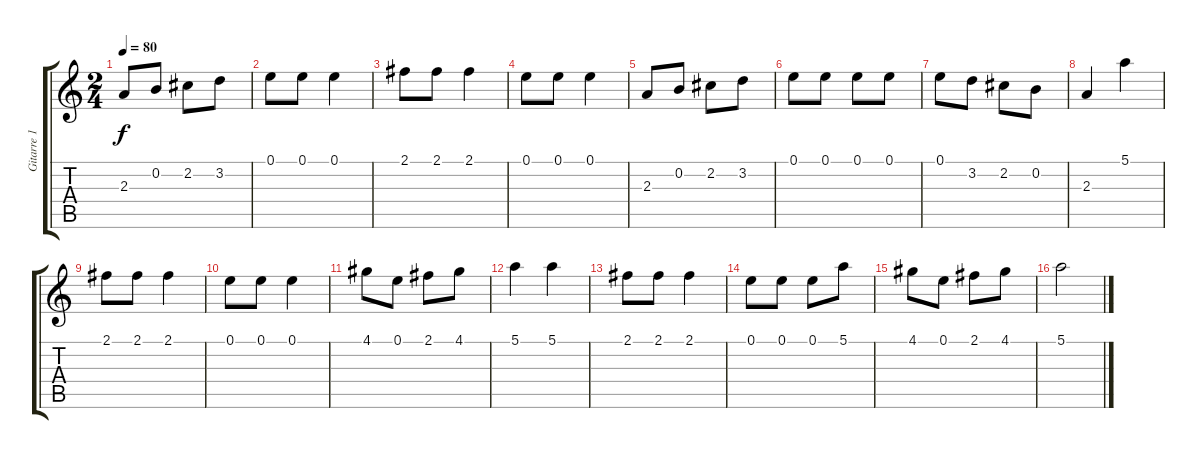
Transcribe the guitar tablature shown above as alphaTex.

\track ("Gitarre 1" "Gitarre 1") {instrument acousticguitarnylon}
\staff {score tabs}
\tuning (E4 B3 G3 D3 A2 E2) {hide}
\ts (2 4)
\tempo 80
\clef g2
\ks c
2.3.8{dy f instrument acousticguitarnylon} 0.2.8 2.2.8 3.2.8 |
0.1.8 0.1.8 0.1.4 |
2.1.8 2.1.8 2.1.4 |
0.1.8 0.1.8 0.1.4 |
2.3.8 0.2.8 2.2.8 3.2.8 |
0.1.8 0.1.8 0.1.8 0.1.8 |
0.1.8 3.2.8 2.2.8 0.2.8 |
2.3.4 5.1.4 |
2.1.8 2.1.8 2.1.4 |
0.1.8 0.1.8 0.1.4 |
4.1.8 0.1.8 2.1.8 4.1.8 |
5.1.4 5.1.4 |
2.1.8 2.1.8 2.1.4 |
0.1.8 0.1.8 0.1.8 5.1.8 |
4.1.8 0.1.8 2.1.8 4.1.8 |
5.1.2
